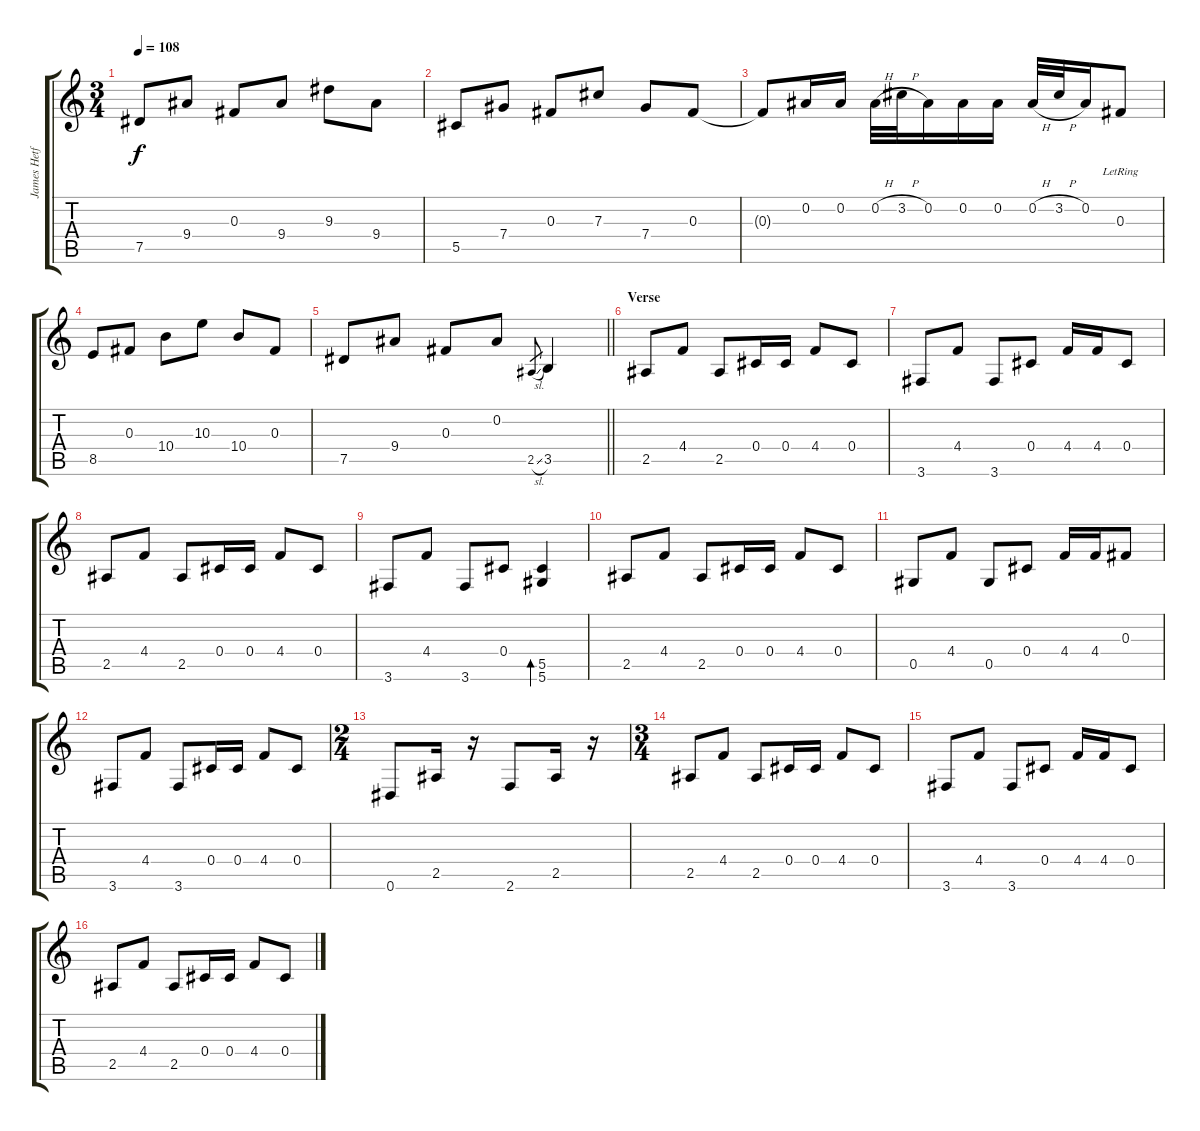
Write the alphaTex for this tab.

\track ("James Hetfield" "James Hetf") {instrument electricguitarjazz}
\staff {score tabs}
\tuning (Eb4 Bb3 Gb3 Db3 Ab2 Eb2) {hide}
\ts (3 4)
\tempo 108
\clef g2
\ks c
7.5.8{dy f} 9.4.8 0.3.8 9.4.8 9.3.8 9.4.8 |
5.5.8 7.4.8 0.3.8 7.3.8 7.4.8 0.3.8 |
0.3{t}.8 0.2.16 0.2.16 0.2{h}.32 3.2{h}.32 0.2.16 0.2.16 0.2.16 0.2{h}.32 3.2{h}.32 0.2.16 0.3{lr}.8 |
8.5.8 0.3.8 10.4.8 10.3.8 10.4.8 0.3.8 |
\barLineRight lightlight
7.5.8 9.4.8 0.3.8 0.2.8 2.5{sl}.8{gr} 3.5.4 |
\section ("" "Verse")
2.5.8 4.4.8 2.5.8 0.4.16 0.4.16 4.4.8 0.4.8 |
3.6.8 4.4.8 3.6.8 0.4.8 4.4.16 4.4.16 0.4.8 |
2.5.8 4.4.8 2.5.8 0.4.16 0.4.16 4.4.8 0.4.8 |
3.6.8 4.4.8 3.6.8 0.4.8 (5.5 5.6).4{bd 240} |
2.5.8 4.4.8 2.5.8 0.4.16 0.4.16 4.4.8 0.4.8 |
0.5.8 4.4.8 0.5.8 0.4.8 4.4.16 4.4.16 0.3.8 |
3.6.8 4.4.8 3.6.8 0.4.16 0.4.16 4.4.8 0.4.8 |
\ts (2 4)
0.6.8 2.5.16 r.16 2.6.8 2.5.16 r.16 |
\ts (3 4)
2.5.8 4.4.8 2.5.8 0.4.16 0.4.16 4.4.8 0.4.8 |
3.6.8 4.4.8 3.6.8 0.4.8 4.4.16 4.4.16 0.4.8 |
2.5.8 4.4.8 2.5.8 0.4.16 0.4.16 4.4.8 0.4.8
